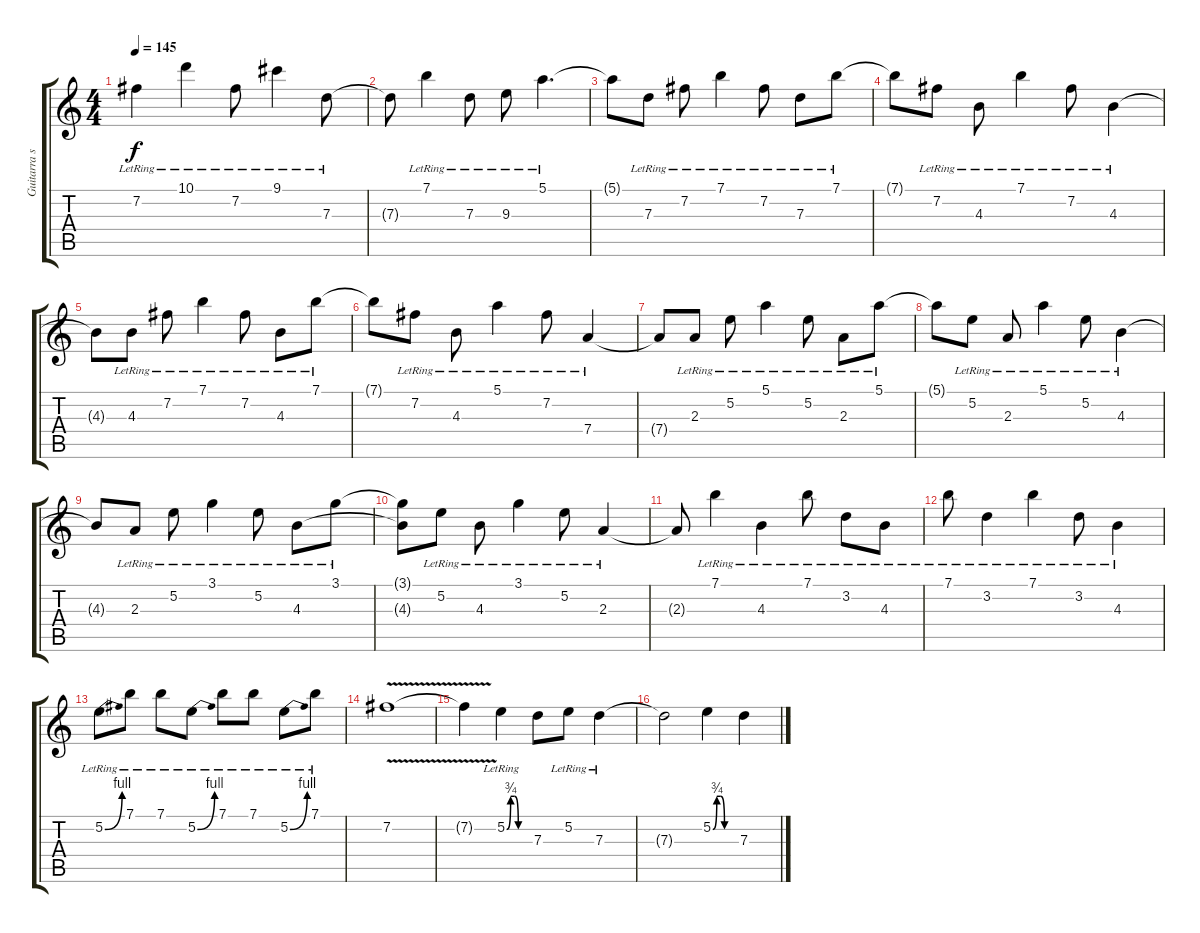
\track ("Guitarra solo" "Guitarra s") {instrument acousticguitarsteel}
\staff {score tabs}
\tuning (E4 B3 G3 D3 A2 E2) {hide}
\ts (4 4)
\tempo 145
\clef g2
\ks c
7.2{lr}.4{dy f} 10.1{lr}.4 7.2{lr}.8 9.1{lr}.4 7.3{lr}.8 |
7.3{t}.8 7.1{lr}.4 7.3{lr}.8 9.3{lr}.8 5.1{lr}.4{d} |
5.1{t}.8 7.3{lr}.8 7.2{lr}.8 7.1{lr}.4 7.2{lr}.8 7.3{lr}.8 7.1{lr}.8 |
7.1{t}.8 7.2{lr}.8 4.3{lr}.8 7.1{lr}.4 7.2{lr}.8 4.3{lr}.4 |
4.3{t}.8 4.3{lr}.8 7.2{lr}.8 7.1{lr}.4 7.2{lr}.8 4.3{lr}.8 7.1{lr}.8 |
7.1{t}.8 7.2{lr}.8 4.3{lr}.8 5.1{lr}.4 7.2{lr}.8 7.4{lr}.4 |
7.4{t}.8 2.3{lr}.8 5.2{lr}.8 5.1{lr}.4 5.2{lr}.8 2.3{lr}.8 5.1{lr}.8 |
5.1{t}.8 5.2{lr}.8 2.3{lr}.8 5.1{lr}.4 5.2{lr}.8 4.3{lr}.4 |
4.3{t}.8 2.3{lr}.8 5.2{lr}.8 3.1{lr}.4 5.2{lr}.8 4.3{lr}.8 3.1{lr}.8 |
(3.1{t} 4.3{t}).8 5.2{lr}.8 4.3{lr}.8 3.1{lr}.4 5.2{lr}.8 2.3{lr}.4 |
2.3{t}.8 7.1{lr}.4 4.3{lr}.4 7.1{lr}.8 3.2{lr}.8 4.3{lr}.8 |
7.1{lr}.8 3.2{lr}.4 7.1{lr}.4 3.2{lr}.8 4.3{lr}.4 |
5.2{be (bend 0 0 60 4) lr}.8 7.1{lr}.8 7.1{lr}.8 5.2{be (bend 0 0 60 4) lr}.8 7.1{lr}.8 7.1{lr}.8 5.2{be (bend 0 0 60 4) lr}.8 7.1{lr}.8 |
7.2{v}.1 |
7.2{t}.4 5.2{be (custom 0 0 10 3 20 3 30 0 60 0) lr}.4 7.3.8 5.2{lr}.8 7.3{lr}.4 |
7.3{t}.2 5.2{be (custom 0 0 10 3 20 3 30 0 60 0)}.4 7.3.4
